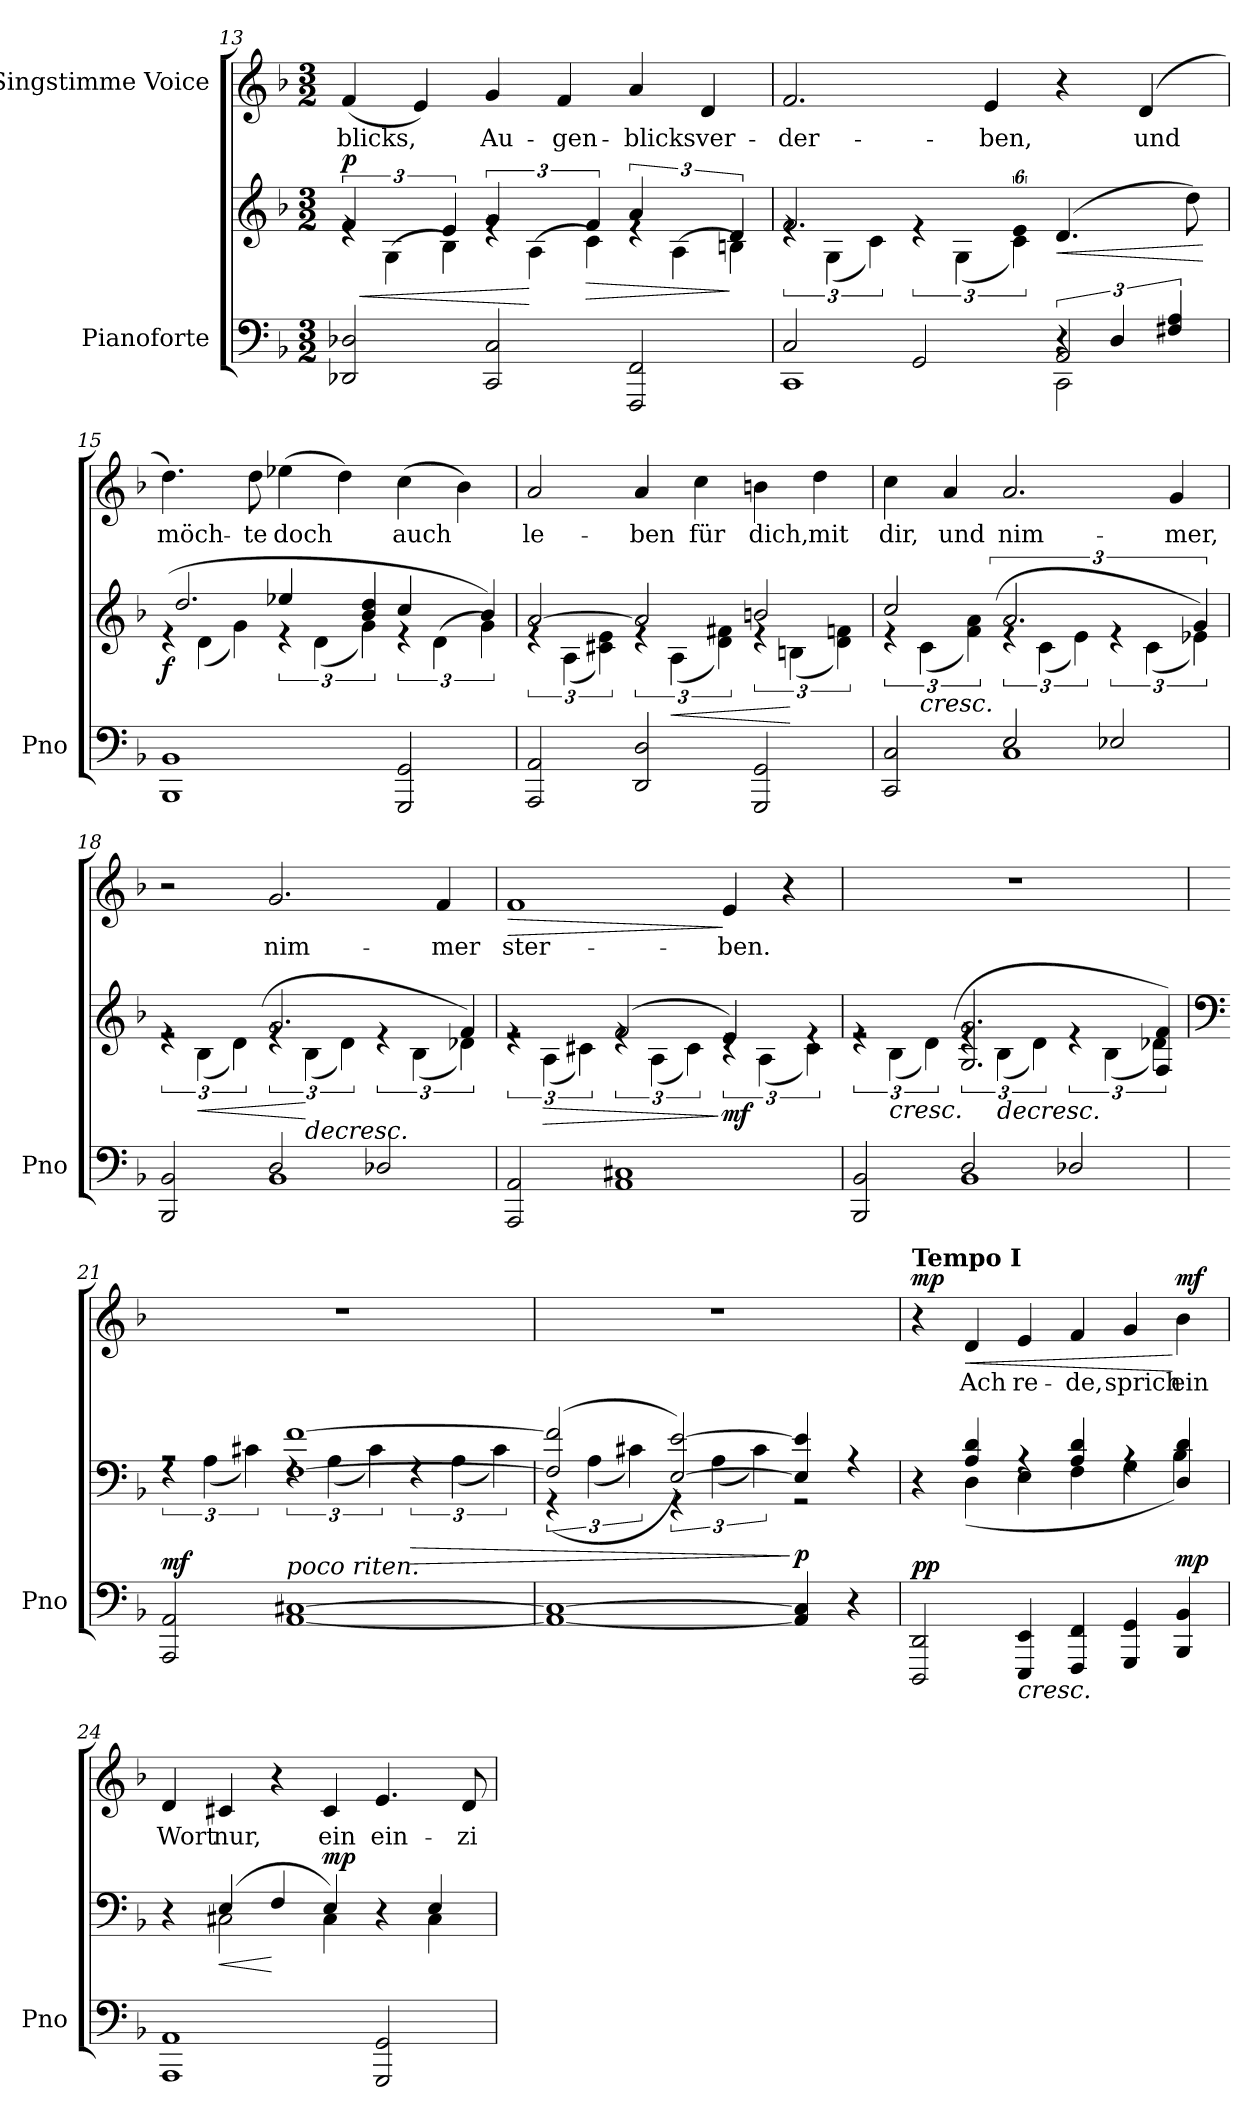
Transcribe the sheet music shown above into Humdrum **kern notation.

**kern	**kern	**dynam	**kern	**text	**dynam
*part2	*part2	*part2	*part1	*part1	*part1
*staff3	*staff2	*staff2/3	*staff1	*staff1	*staff1
*I"Pianoforte	*	*	*I"Singstimme Voice	*	*
*I'Pno	*	*	*	*	*
*clefF4	*clefG2	*	*clefG2	*	*
*k[b-]	*k[b-]	*	*k[b-]	*	*
*M3/2	*M3/2	*	*M3/2	*	*
=13	=13	=13	=13	=13	=13
!	!	!LO:HP:b	!	!	!
*	*^	*	*	*	*
*	*	*Xtuplet	*	*	*	*
!	!	!	!LO:DY:n=1:a	!	!LO:LY:b	!
2DD-X/ 2D-X/	6f/	6re	< p	(<4f/	-blicks,	.
.	6ryy	(<6G\	.	.	.	.
.	.	.	.	4e/)	.	.
.	6e/	6B-\)	.	.	.	.
*	*tuplet	*Xtuplet	*	*	*	*
!	!	!	!	!	!LO:LY:b	!
2CC/ 2C/	6g/	6re	.	4g/	Au-	.
.	6ryy	(<6A\	[	.	.	.
!	!	!	!	!	!LO:LY:b	!
.	.	.	.	4f/	-gen-	.
!	!	!	!LO:HP:b	!	!	!
.	6f/	6c\)	>	.	.	.
*	*tuplet	*Xtuplet	*	*	*	*
!	!	!	!	!	!LO:LY:b	!
2FFF/ 2FF/	6a/	6re	.	4a/	-blicks	.
.	6ryy	(<6A\	.	.	.	.
!	!	!	!	!	!LO:LY:b	!
.	.	.	.	4d/	ver-	.
.	6d/	6Bn\)	]	.	.	.
!!LO:LB:g=z
=14	=14	=14	=14	=14	=14	=14
*^	*	*	*	*	*	*
*	*^	*	*	*	*	*	*
*	*	*	*	*tuplet	*	*	*	*
*	*	*	*	*^	*	*	*	*
!	!	!	!	!	!	!	!	!LO:LY:b	!
2C/	1CC	1ryy	2.f/	6re	6%5ryy	.	2.f/	-der-	.
.	.	.	.	(<6G\	.	.	.	.	.
.	.	.	.	6c\)	.	.	.	.	.
2GG/	.	.	.	6re	.	.	.	.	.
.	.	.	.	(<6G\	.	.	.	.	.
!	!	!	!	!	!	!	!	!LO:LY:b	!
.	.	.	4ryy	.	.	.	4e/	-ben,	.
.	.	.	.	6c\)	6e/	.	.	.	.
!	!	!	!	!	!	!LO:HP:b	!	!	!
2AA/	2CC\	6r	(>4.d/	2ryy	2ryy	<	4r	.	.
.	.	6D/	.	.	.	.	.	.	.
!	!	!	!	!	!	!	!	!LO:LY:b	!
.	.	.	.	.	.	.	(>4d/	und	.
.	.	6F#X/ 6A/	.	.	.	.	.	.	.
.	.	.	8dd\)	.	.	.	.	.	.
*v	*v	*v	*	*	*	*	*	*	*
*	*v	*v	*v	*	*	*	*
.	.	[	.	.	.
=15	=15	=15	=15	=15	=15
*	*^	*	*	*	*
*	*	*^	*	*	*	*
!	!	!	!	!LO:DY:b	!	!LO:LY:b	!
1BBB- 1BB-	(>2dd/yy	6re	2.dd/	f	4.dd\)	möch-	.
.	.	(<6d\	.	.	.	.	.
.	.	6g\)	.	.	.	.	.
!	!	!	!	!	!	!LO:LY:b	!
.	.	.	.	.	8dd\	-te	.
*	*Xtuplet	*tuplet	*	*	*	*	*
!	!	!	!	!	!	!LO:LY:b	!
.	6ee-X/	6re	.	.	(>4ee-X\	doch	.
.	6ryy	(<6d\	.	.	.	.	.
.	.	.	2.ryy	.	4dd\)	.	.
.	6b-/ 6dd/	6g\)	.	.	.	.	.
*	*Xtuplet	*tuplet	*	*	*	*	*
!	!	!	!	!	!	!LO:LY:b	!
2GGG/ 2GG/	6cc/	6re	.	.	(>4cc\	auch	.
.	6ryy	(<6d\	.	.	.	.	.
.	.	.	.	.	4b-\)	.	.
.	6b-/)	6g\)	.	.	.	.	.
*	*	*v	*v	*	*	*	*
=16	=16	=16	=16	=16	=16	=16
!	!	!	!	!	!LO:LY:b	!
2AAA/ 2AA/	[2a/	6re	.	2a/	le-	.
.	.	(<6A\	.	.	.	.
.	.	6c#X\ 6e\)	.	.	.	.
!	!	!	!	!	!LO:LY:b	!
2DD/ 2D/	2a/]	6re	.	4a/	-ben	.
!	!	!	!LO:HP:b	!	!	!
.	.	(<6A\	<	.	.	.
!	!	!	!	!	!LO:LY:b	!
.	.	.	.	4cc\	für	.
.	.	6d\ 6f#X\)	.	.	.	.
!	!	!	!	!	!LO:LY:b	!
2GGG/ 2GG/	2bn/	6re	.	4bn\	dich,	.
.	.	(<6Bn\	[	.	.	.
!	!	!	!	!	!LO:LY:b	!
.	.	.	.	4dd\	mit	.
.	.	6d\ 6fn\)	.	.	.	.
!!LO:LB:g=z
=17	=17	=17	=17	=17	=17	=17
*^	*	*^	*	*	*	*
!	!	!	!	!	!	!	!LO:LY:b	!
2CC/ 2C/	2ryy	2cc/	6re	2ryy	.	4cc\	dir,	.
!	!	!	!	!	!LO:HP:b	!	!	!
.	.	.	(<6c\	.	<	.	.	.
!	!	!	!	!	!	!	!LO:LY:b	!
.	.	.	.	.	.	4a/	und	.
.	.	.	6f\ 6a\)	.	.	.	.	.
!	!	!	!	!	!	!	!LO:LY:b	!
2E/	1C	2.a/	6re	(>6ayy	.	2.a/	nim-	.
.	.	.	(<6c\	3%2ryy	.	.	.	.
.	.	.	6e\)	.	.	.	.	.
2E-X/	.	.	6re	.	.	.	.	.
.	.	.	(<6c\	.	.	.	.	.
!	!	!	!	!	!	!	!LO:LY:b	!
.	.	4ryy	.	.	.	4g/	-mer,	.
.	.	.	6e-X\)	6g/)	.	.	.	.
=18	=18	=18	=18	=18	=18	=18	=18	=18
2BBB-/ 2BB-/	2ryy	2re	6re	2ryy	.	2r	.	.
!	!	!	!	!	!LO:HP:b	!	!	!
.	.	.	(<6B-\	.	<	.	.	.
.	.	.	6d\)	.	.	.	.	.
!	!	!	!	!	!	!	!LO:LY:b	!
2D/	1BB-	2.g/	6re	(>[2gyy	.	2.g/	nim-	.
!	!	!	!	!	!LO:HP:n=1:b	!	!	!
.	.	.	(<6B-\	.	[ >	.	.	.
.	.	.	6d\)	.	.	.	.	.
*	*	*	*	*Xtuplet	*	*	*	*
2D-X/	.	.	6re	6gyy_	.	.	.	.
.	.	.	(<6B-\	6gyy]	.	.	.	.
!	!	!	!	!	!	!	!LO:LY:b	!
.	.	4ryy	.	.	.	4f/	-mer	.
.	.	.	6d-X\)	6f/)	[	.	.	.
*v	*v	*	*	*	*	*	*	*
*	*	*v	*v	*	*	*	*
=19	=19	=19	=19	=19	=19	=19
*	*	*tuplet	*	*	*	*
*	*	*^	*	*	*	*
!	!	!	!	!	!	!LO:LY:b	!LO:HP:b
*	*	*v	*v	*	*	*	*
2AAA/ 2AA/	2re	6re	.	1f	ster-	>
!	!	!	!LO:HP:b	!	!	!
.	.	(<6A\	>	.	.	.
.	.	6c#X\)	.	.	.	.
1AA 1C#X	(>2f/	6re	.	.	.	.
.	.	(<6A\	.	.	.	.
.	.	6c#\)	.	.	.	.
*	*Xtuplet	*	*	*	*	*
!	!LO:N:head=solid	!	!	!	!	!
*	*	*tuplet	*	*	*	*
!	!	!	!LO:DY:n=1:b	!	!LO:LY:b	!
.	3e/)	6rc	] mf	4e/	-ben.	]
.	.	(<6A\	.	.	.	.
.	.	.	.	4r	.	.
.	6re	6c#\)	.	.	.	.
!!LO:LB:g=z
=20	=20	=20	=20	=20	=20	=20
*^	*	*^	*	*	*	*
2BBB-/ 2BB-/	2ryy	2re	6re	2ryy	.	1.r	.	.
!	!	!	!	!	!LO:HP:b	!	!	!
.	.	.	(<6B-\	.	<	.	.	.
.	.	.	6d\)	.	.	.	.	.
2D/	1BB-	2.G/ 2.g/	6re	(>[2Gyy	.	.	.	.
!	!	!	!	!	!LO:HP:n=1:b	!	!	!
.	.	.	(<6B-\	.	] >	.	.	.
.	.	.	6d\)	.	.	.	.	.
*	*	*	*	*Xtuplet	*	*	*	*
2D-X/	.	.	6re	6Gyy_	.	.	.	.
.	.	.	(<6B-\	6Gyy] 6gyy	.	.	.	.
.	.	4ryy	.	.	.	.	.	.
.	.	.	6d-X\)	6F/ 6f/)	[	.	.	.
*v	*v	*	*	*	*	*	*	*
*	*v	*v	*v	*	*	*	*
=21	=21	=21	=21	=21	=21
*	*clefF4	*	*	*	*
*	*^	*	*	*	*
*	*	*tuplet	*	*	*	*
*	*	*^	*	*	*	*
!	!	!	!	!LO:DY:a=2	!	!	!
*	*	*	*	*	*^	*	*
*	*	*v	*v	*	*	*^	*	*
2AAA/ 2AA/	2rA	6rF	mf	1.r	3%2ryy	1ryy	.	.
.	.	(<6A\	.	.	.	.	.	.
.	.	6c#X\)	.	.	.	.	.	.
!LO:TX:a:i:t=poco riten.	!	!	!	!	!	!	!	!
[1AA [1C#X	[1F [1f	6rF	.	.	.	.	.	.
*	*	*	*	*MM112	*	*	*	*
.	.	(<6A\	.	.	3%2ryy	.	.	.
.	.	6c#\)	.	.	.	.	.	.
*	*	*	*	*MM108	*	*	*	*
!	!	!	!LO:HP:b	!	!	!	!	!
.	.	6rF	>	.	.	2ryy	.	.
.	.	(<6A\	.	.	.	.	.	.
.	.	6c#\)	.	.	6ryy	.	.	.
*	*	*	*	*v	*v	*v	*	*
=22	=22	=22	=22	=22	=22	=22
*	*	*	*	*MM104	*	*
1AA_ 1C#_	(>(<2F/] 2f/]	6r	.	1.r	.	.
.	.	(<6A\	.	.	.	.
.	.	6c#X\)	.	.	.	.
.	[2E/ [2e/))	6r	.	.	.	.
.	.	(<6A\	.	.	.	.
.	.	6c#\)	.	.	.	.
!	!	!	!LO:DY:n=1:b	!	!	!
4AA/] 4C#/]	4E/] 4e/]	2r	] p	.	.	.
4r	4r	.	.	.	.	.
!!LO:PB:g=z
=23	=23	=23	=23	=23	=23	=23
!	!	!	!	!LO:TX:a:B:t=Tempo I	!	!
!	!	!	!LO:DY:a=2	!	!	!LO:DY:a
2DDD/ 2DD/	4r	4ryy	pp	4r	.	mp
!	!	!	!	!	!LO:LY:b	!LO:HP:b
.	4A/ 4d/	(<4D\	.	4d/	Ach	<
!	!	!	!LO:HP:b=2	!	!LO:LY:b	!
4EEE/ 4EE/	4rA	4E\	<	4e/	re-	.
!	!	!	!	!	!LO:LY:b	!
4FFF/ 4FF/	4A/ 4d/	4F\	.	4f/	-de,	.
!	!	!	!	!	!LO:LY:b	!
4GGG/ 4GG/	4rA	4G\	.	4g/	sprich	.
!	!	!	!LO:DY:n=1:a=2	!	!LO:LY:b	!LO:DY:n=1:a
4BBB-/ 4BB-/	4D/ 4d/	4B-\)	] mp	4b-\	ein	[ mf
=24	=24	=24	=24	=24	=24	=24
!	!	!	!	!	!LO:LY:b	!
1AAA 1AA	4r	4ryy	.	4d/	Wort	.
!	!	!	!LO:HP:b	!	!LO:LY:b	!
.	(>4E/	2C#X\	<	4c#X/	nur,	.
.	4F/	.	[	4r	.	.
!	!	!	!LO:DY:n=1:a	!	!LO:LY:b	!
.	4E/)	4C#\	[ mp	4c#/	ein	.
!	!	!	!	!	!LO:LY:b	!
2GGG/ 2GG/	4r	4ryy	.	4.e/	ein-	.
.	4E/	4C#\	.	.	.	.
!	!	!	!	!	!LO:LY:b	!
.	.	.	.	8d/	-zi-	.
*	*v	*v	*	*	*	*
=	=	=	=	=	=
*-	*-	*-	*-	*-	*-
